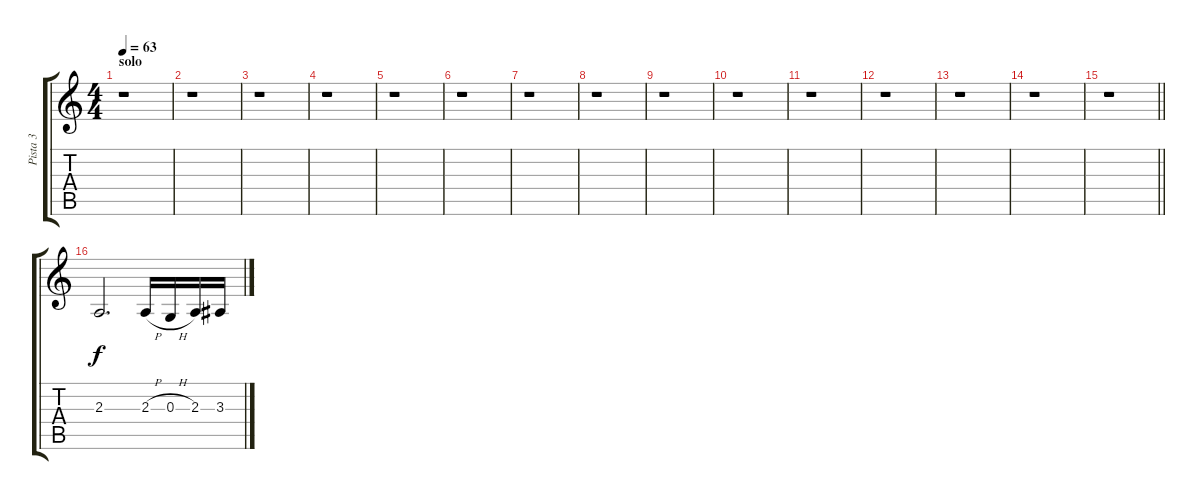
\track ("Pista 3" "Pista 3") {instrument trombone}
\staff {score tabs}
\tuning (E4 B3 G3 D3 A2 E2) {hide}
\ts (4 4)
\section ("" "solo")
\tempo 63
\clef g2
\ks c
r.1{dy f} |
r.1 |
r.1 |
r.1 |
r.1 |
r.1 |
r.1 |
r.1 |
r.1 |
r.1 |
r.1 |
r.1 |
r.1 |
r.1 |
\barLineRight lightlight
r.1 |
2.3.2{d volume 5} 2.3{h}.16{volume 13} 0.3{h}.16 2.3.16 3.3.16
